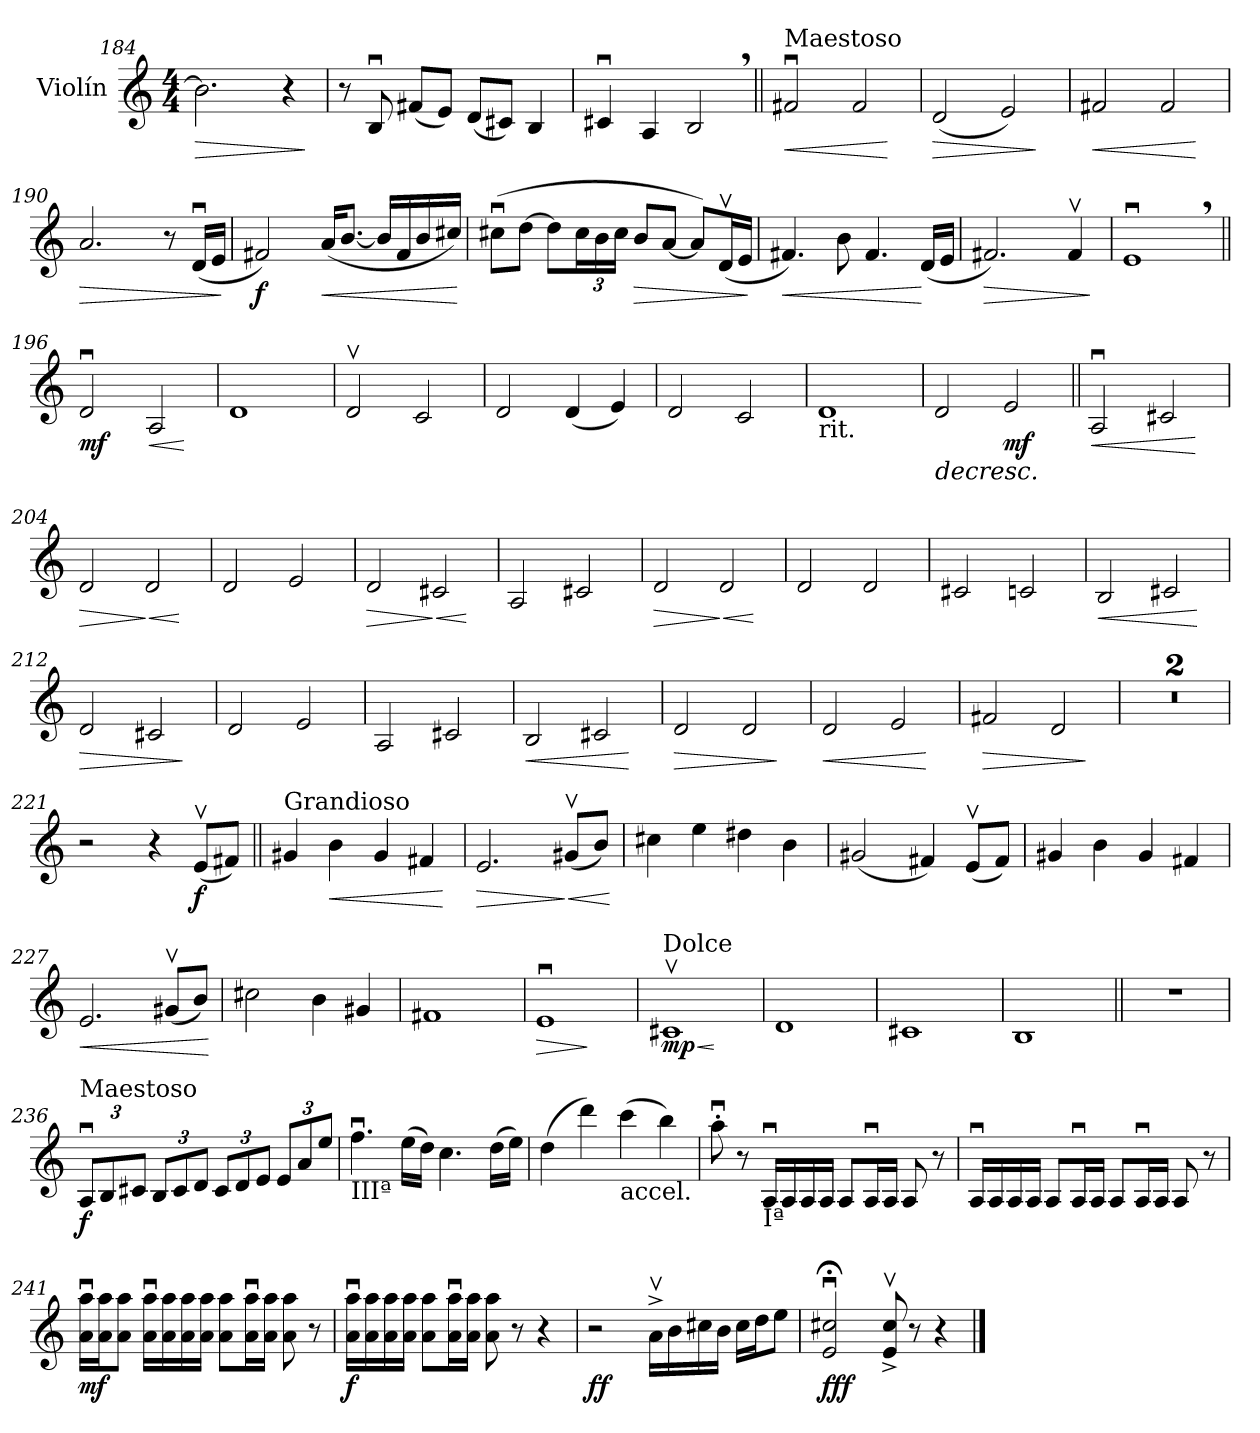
**kern	**dynam
*part1	*part1
*staff1	*staff1
*I"Violín	*
*I'Vln.	*
*clefG2	*
*k[]	*
*M4/4	*
=184	=184
!	!LO:HP:b
2.b\]	>
4r	.
.	]
=185	=185
8r	.
8Bu/	.
(8f#X/L	.
8e/J)	.
(8d/L	.
8c#X/J)	.
4B/	.
=186	=186
4c#Xu/	.
4A/	.
2B,/	.
=187||	=187||
!LO:TX:a:t=Maestoso	!
!	!LO:HP:b
2f#Xu/	<
2f#/	.
.	[
=188	=188
!	!LO:HP:b
(2d/	>
2e/)	.
.	]
=189	=189
!	!LO:HP:b
2f#X/	<
2f#/	.
.	[
!!LO:LB:g=z
=190	=190
!	!LO:HP:b
2.a/	>
8r	.
(16du/LL	.
16e/JJ	.
.	]
=191	=191
!	!LO:DY:b
2f#X/)	f
!	!LO:HP:b
(16a/KL	<
[8.b/J	.
16b/LL]	.
16f#/	.
16b/	.
16cc#X/JJ)	.
.	[
=192	=192
(8cc#Xu\L	.
[8dd\J	.
8dd\L]	.
*Xbrackettup	*
24cc#\L	.
24b\	.
24cc#\JJ	.
!	!LO:HP:b
8b/L	>
[8a/J	.
8a/L])	.
(16dv/L	.
16e/JJ	.
.	]
=193	=193
!	!LO:HP:b
4.f#X/)	<
8b\	.
4.f#/	.
(16d/LL	[
16e/JJ	.
=194	=194
!	!LO:HP:b
2.f#X/)	>
4f#v/	.
.	]
=195	=195
1eu,	.
=196||	=196||
*MM88	*
!	!LO:DY:b
2du/	mf
!	!LO:HP:b
2A/	<
.	[
=197	=197
1d	.
!!LO:LB:g=z
=198	=198
2dv/	.
2c/	.
=199	=199
2d/	.
(4d/	.
4e/)	.
=200	=200
2d/	.
2c/	.
=201	=201
!LO:TX:b:t=rit.	!
1d	.
=202	=202
!	!LO:HP:b
2d/	>
!	!LO:DY:b
2e/	mf
.	]
=203||	=203||
*MM76	*
!	!LO:HP:b
2Au/	<
2c#X/	.
.	[
=204	=204
!	!LO:HP:b
2d/	>
!	!LO:HP:n=1:b
2d/	] <
.	[
=205	=205
2d/	.
2e/	.
=206	=206
!	!LO:HP:b
2d/	>
!	!LO:HP:n=1:b
2c#X/	] <
.	[
=207	=207
2A/	.
2c#X/	.
=208	=208
!	!LO:HP:b
2d/	>
!	!LO:HP:n=1:b
2d/	] <
.	[
=209	=209
2d/	.
2d/	.
!!LO:LB:g=z
=210	=210
2c#X/	.
2cn/	.
=211	=211
!	!LO:HP:b
2B/	<
2c#X/	.
.	[
=212	=212
!	!LO:HP:b
2d/	>
2c#X/	.
.	]
=213	=213
2d/	.
2e/	.
=214	=214
2A/	.
2c#X/	.
=215	=215
!	!LO:HP:b
2B/	<
2c#X/	.
.	[
=216	=216
!	!LO:HP:b
2d/	>
2d/	.
.	]
=217	=217
!	!LO:HP:b
2d/	<
2e/	.
.	[
=218	=218
!	!LO:HP:b
2f#X/	>
2d/	.
.	]
=219	=219
1r	.
=220	=220
1r	.
=221	=221
2r	.
4r	.
!	!LO:DY:b
(8ev/L	f
8f#X/J)	.
!!LO:LB:g=z
=222||	=222||
*MM72	*
!LO:TX:a:t=Grandioso	!
4g#X/	.
!	!LO:HP:b
4b\	<
4g#/	.
4f#X/	.
.	[
=223	=223
!	!LO:HP:b
2.e/	>
!	!LO:HP:n=1:b
(8g#Xv/L	] <
8b/J)	.
.	[
=224	=224
4cc#X\	.
4ee\	.
4dd#X\	.
4b\	.
=225	=225
(2g#X/	.
4f#X/)	.
(8ev/L	.
8f#/J)	.
=226	=226
4g#X/	.
4b\	.
4g#/	.
4f#X/	.
=227	=227
!	!LO:HP:b
2.e/	<
(8g#Xv/L	.
8b/J)	.
.	[
=228	=228
2cc#X\	.
4b\	.
4g#X/	.
=229	=229
1f#X	.
=230	=230
!	!LO:HP:b
1eu	>
.	]
!!LO:LB:g=z
=231	=231
!LO:TX:a:t=Dolce	!
!	!LO:HP:b
!	!LO:DY:n=1:b
1c#Xv	< mp
.	[
=232	=232
1d	.
=233	=233
1c#X	.
=234	=234
1B	.
=235||	=235||
*MM96	*
1r	.
=236	=236
!LO:TX:a:t=Maestoso	!
!	!LO:DY:b
12Au/L	f
12B/	.
12c#X/J	.
12B/L	.
12c#/	.
12d/J	.
12c#/L	.
12d/	.
12e/J	.
12e/L	.
12a/	.
12ee/J	.
=237	=237
!LO:TX:b:t=IIIª	!
4.ffu\	.
(16ee\LL	.
16dd\JJ)	.
4.cc\	.
(16dd\LL	.
16ee\JJ)	.
=238	=238
(4dd\	.
4ddd\)	.
!LO:TX:b:t=accel.	!
(4ccc\	.
4bb\)	.
!!LO:LB:g=z
=239	=239
8aau'\	.
8r	.
!LO:TX:b:t=Iª	!
16Au/LL	.
16A/	.
16A/	.
16A/JJ	.
8A/L	.
16Au/L	.
16A/JJ	.
8A/	.
8r	.
=240	=240
16Au/LL	.
16A/	.
16A/	.
16A/JJ	.
8A/L	.
16Au/L	.
16A/JJ	.
8A/L	.
16Au/L	.
16A/JJ	.
8A/	.
8r	.
=241	=241
!	!LO:DY:b
16a\u 16aa\uLL	mf
16a\ 16aa\J	.
8a\ 8aa\J	.
16a\u 16aa\uLL	.
16a\ 16aa\	.
16a\ 16aa\	.
16a\ 16aa\JJ	.
8a\ 8aa\L	.
16a\u 16aa\uL	.
16a\ 16aa\JJ	.
8a\ 8aa\	.
8r	.
!!LO:LB:g=z
=242	=242
!	!LO:DY:b
16a\u 16aa\uLL	f
16a\ 16aa\	.
16a\ 16aa\	.
16a\ 16aa\JJ	.
8a\ 8aa\L	.
16a\u 16aa\uL	.
16a\ 16aa\JJ	.
8a\ 8aa\	.
8r	.
4r	.
=243	=243
!	!LO:DY:b
2r	ff
16av^\LL	.
16b\	.
16cc#X\	.
16b\JJ	.
16cc#\LL	.
16dd\J	.
8ee\J	.
=244	=244
!	!LO:DY:b
2e/;<u 2cc#X/;<u	fff
8e/v^ 8cc#/v^	.
8r	.
4r	.
==	==
*-	*-
